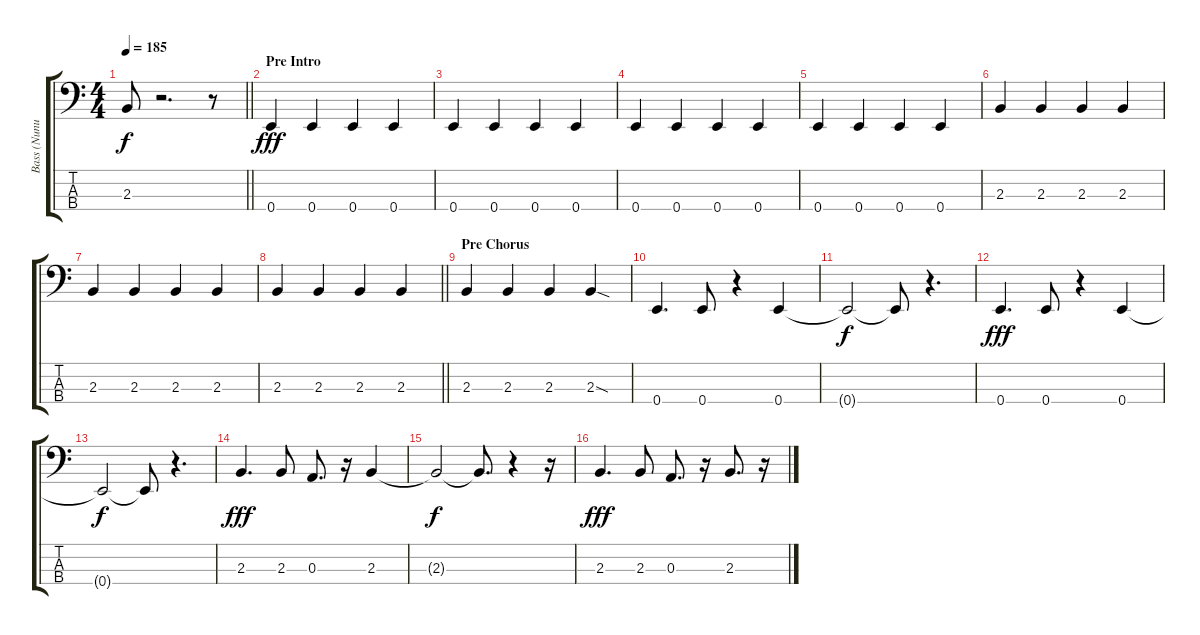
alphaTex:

\track ("Bass (Nunu)" "Bass (Nunu") {instrument electricbassfinger}
\staff {score tabs}
\tuning (G2 D2 A1 E1) {hide}
\ts (4 4)
\tempo 185
\clef f4
\barLineRight lightlight
\ks c
2.3{t}.8{dy f} r.2{d} r.8 |
\section ("" "Pre Intro")
0.4.4{dy fff} 0.4.4 0.4.4 0.4.4 |
0.4.4 0.4.4 0.4.4 0.4.4 |
0.4.4 0.4.4 0.4.4 0.4.4 |
0.4.4 0.4.4 0.4.4 0.4.4 |
2.3.4 2.3.4 2.3.4 2.3.4 |
2.3.4 2.3.4 2.3.4 2.3.4 |
\barLineRight lightlight
2.3.4 2.3.4 2.3.4 2.3.4 |
\section ("" "Pre Chorus")
2.3.4 2.3.4 2.3.4 2.3{sod}.4 |
0.4.4{d} 0.4.8 r.4 0.4.4 |
0.4{t}.2{dy f} 0.4{t}.8 r.4{d} |
0.4.4{d dy fff} 0.4.8 r.4 0.4.4 |
0.4{t}.2{dy f} 0.4{t}.8 r.4{d} |
2.3.4{d dy fff} 2.3.8 0.3.8{d} r.16 2.3.4 |
2.3{t}.2{dy f} 2.3{t}.8{d} r.4 r.16 |
2.3.4{d dy fff} 2.3.8 0.3.8{d} r.16 2.3.8{d} r.16
